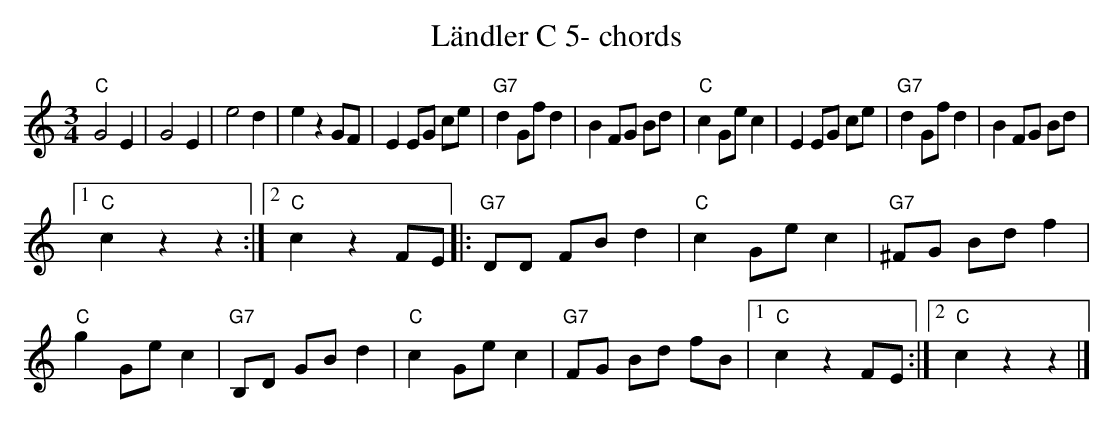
X:1
T:Ländler C 5- chords
M:3/4
L:1/8
K:Cmaj%%MIDI gchordon
"C"G4E2 | G4E2 | e4d2 | e2z2 GF | E2 EG ce | "G7"d2 Gf d2 | B2 FG Bd | "C"c2 Ge c2 | E2 EG ce | "G7"d2 Gf d2 | B2 FG Bd |1
"C"c2z2z2 :|2 "C"c2z2 FE |: "G7"DD FB d2 | "C"c2 Ge c2 | "G7"^FG Bd f2 | "C"g2 Ge c2 | "G7"B,D GB d2 | "C"c2 Ge c2 | "G7"FG Bd fB |1 "C"c2z2 FE :|2 "C"c2z2z2 |]
